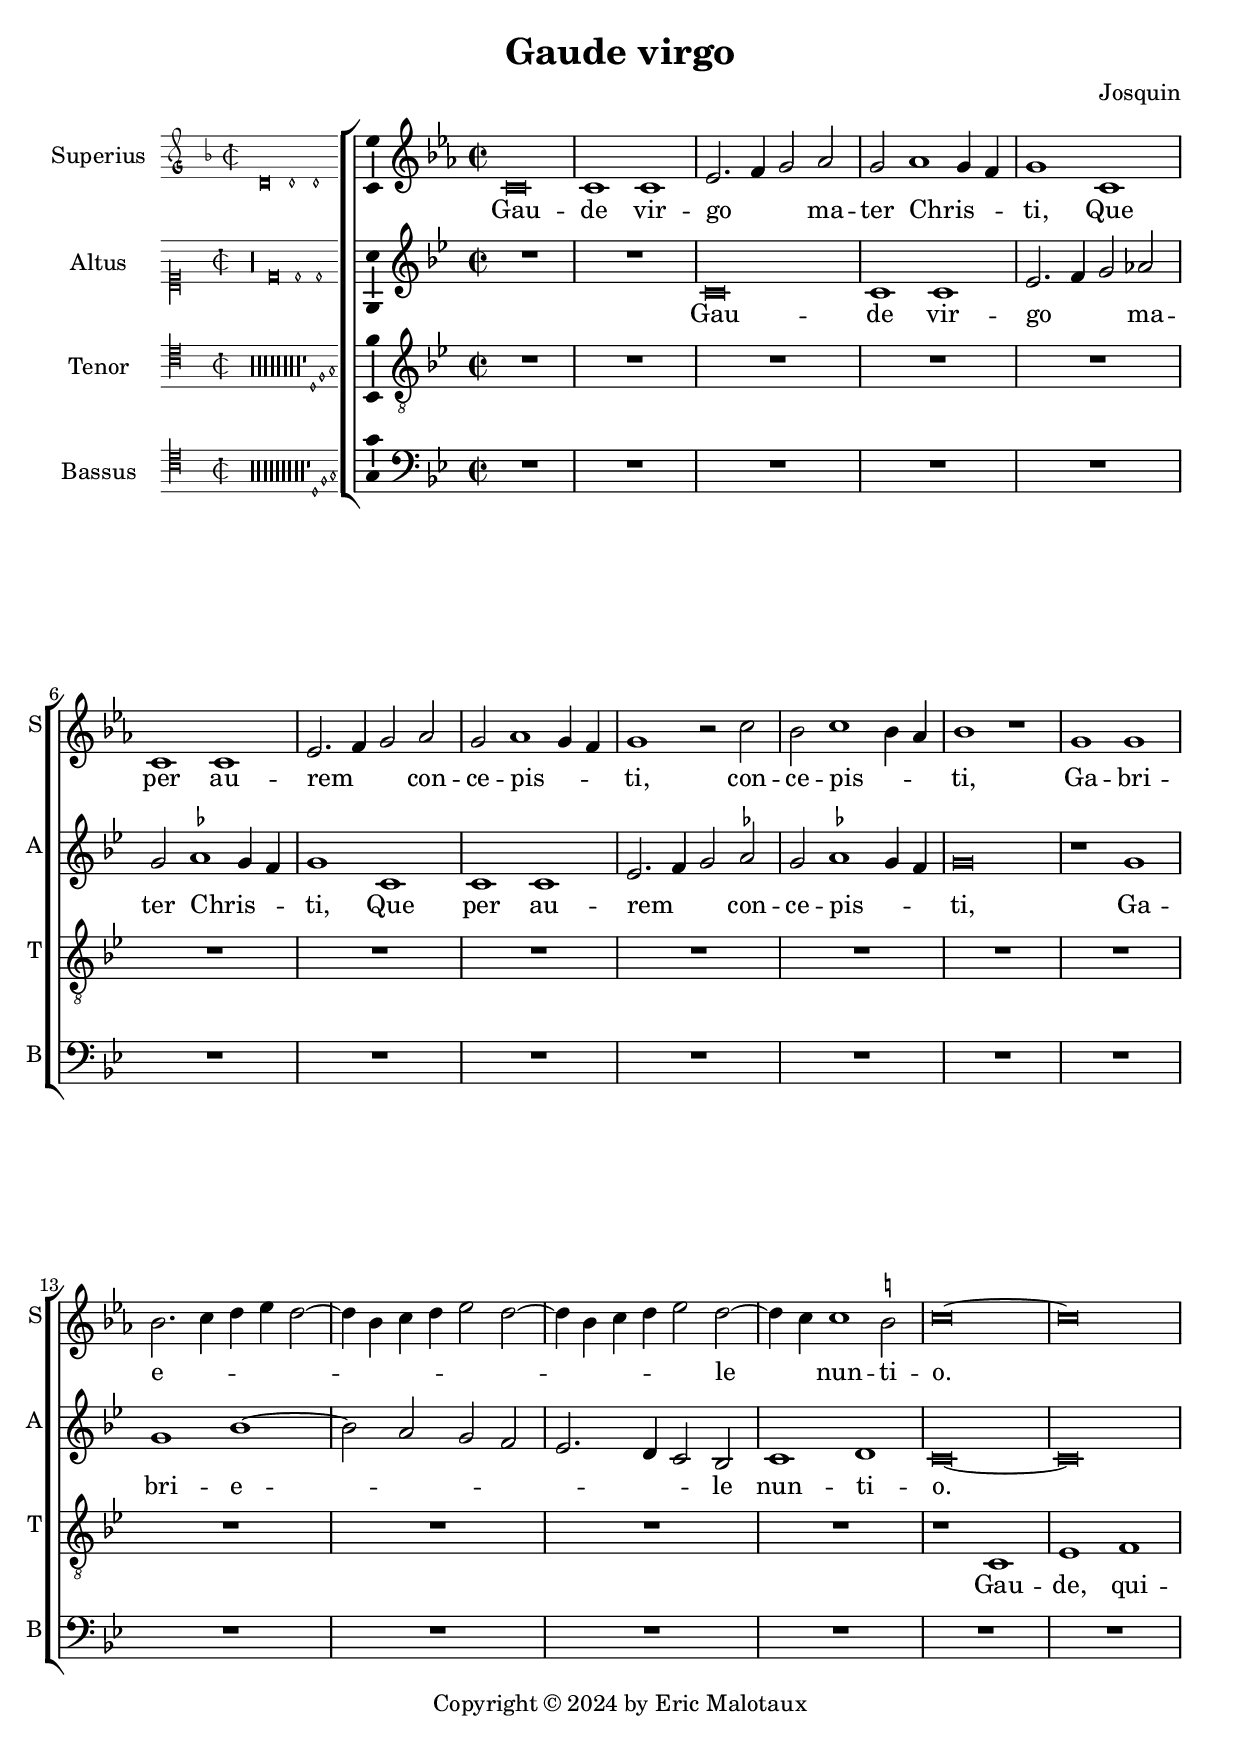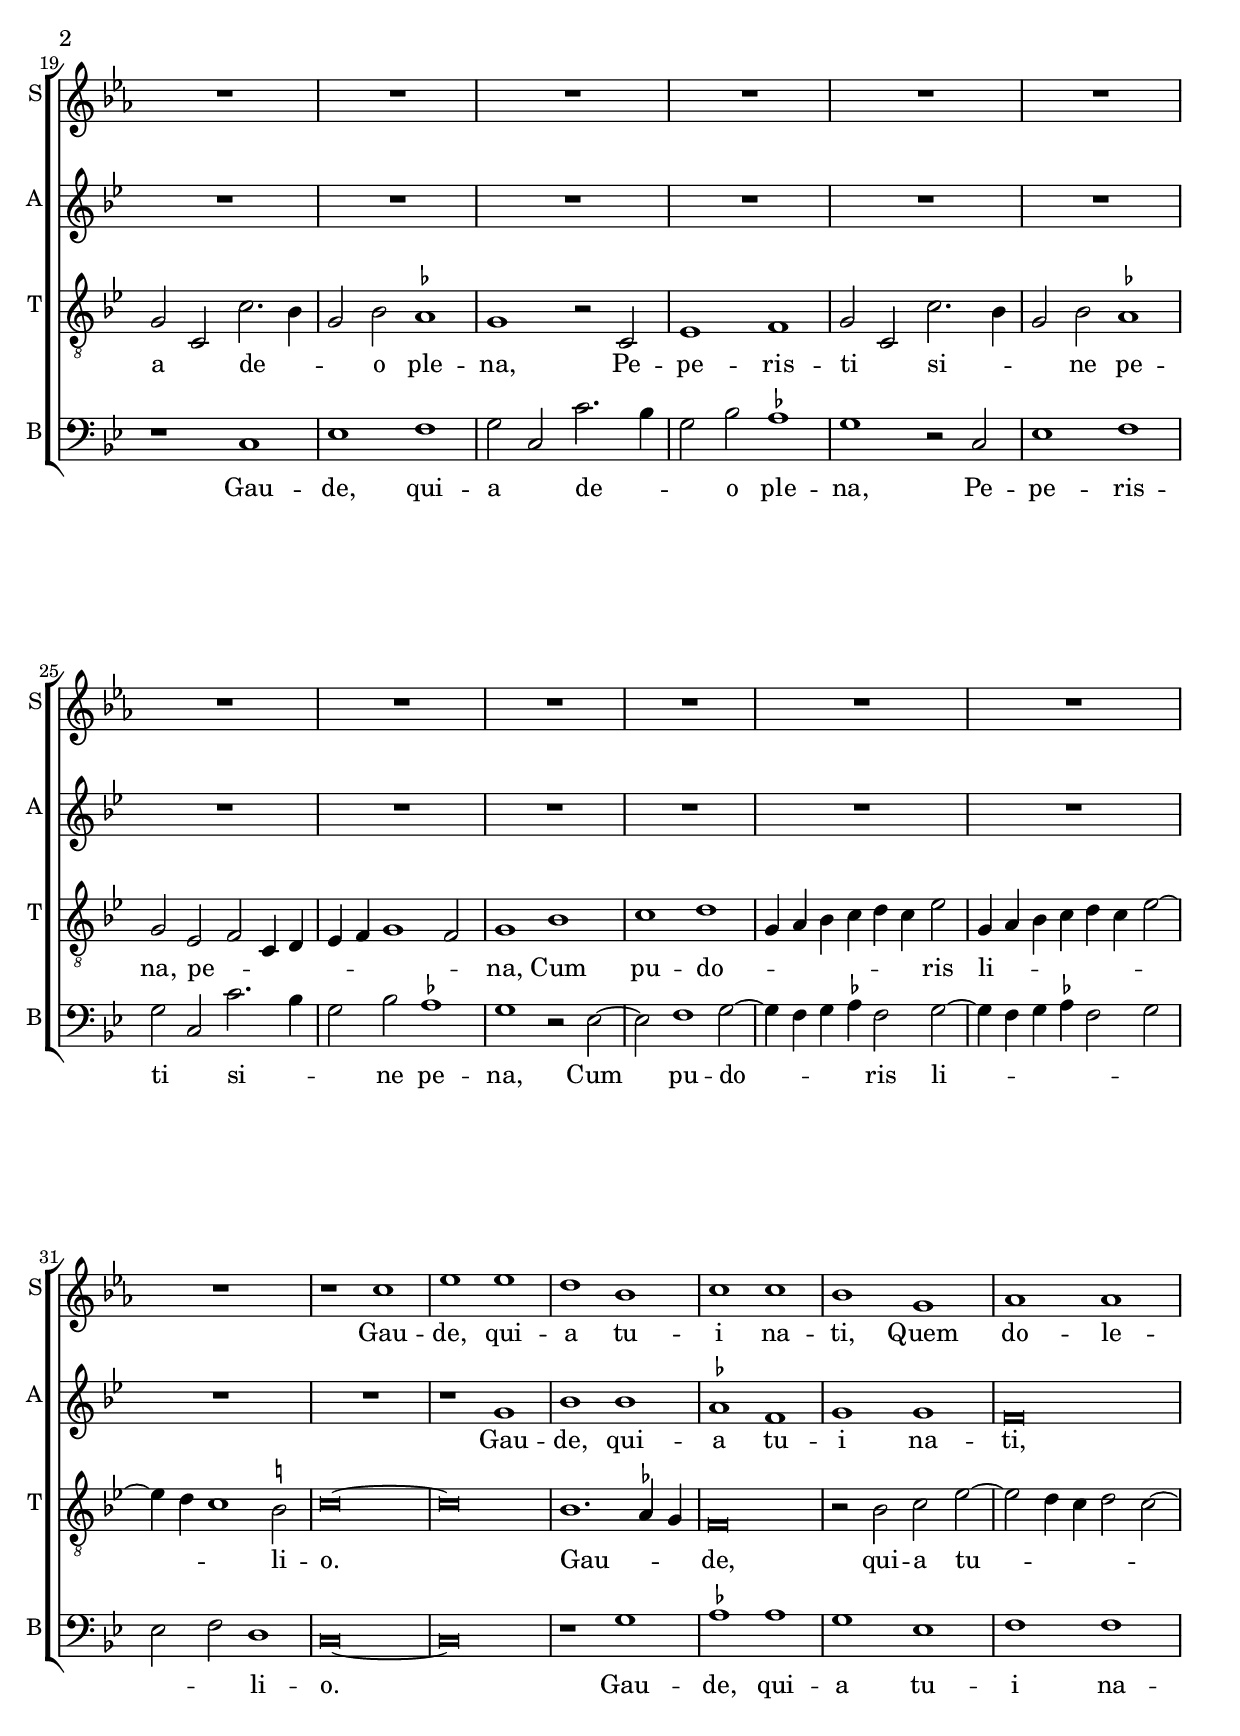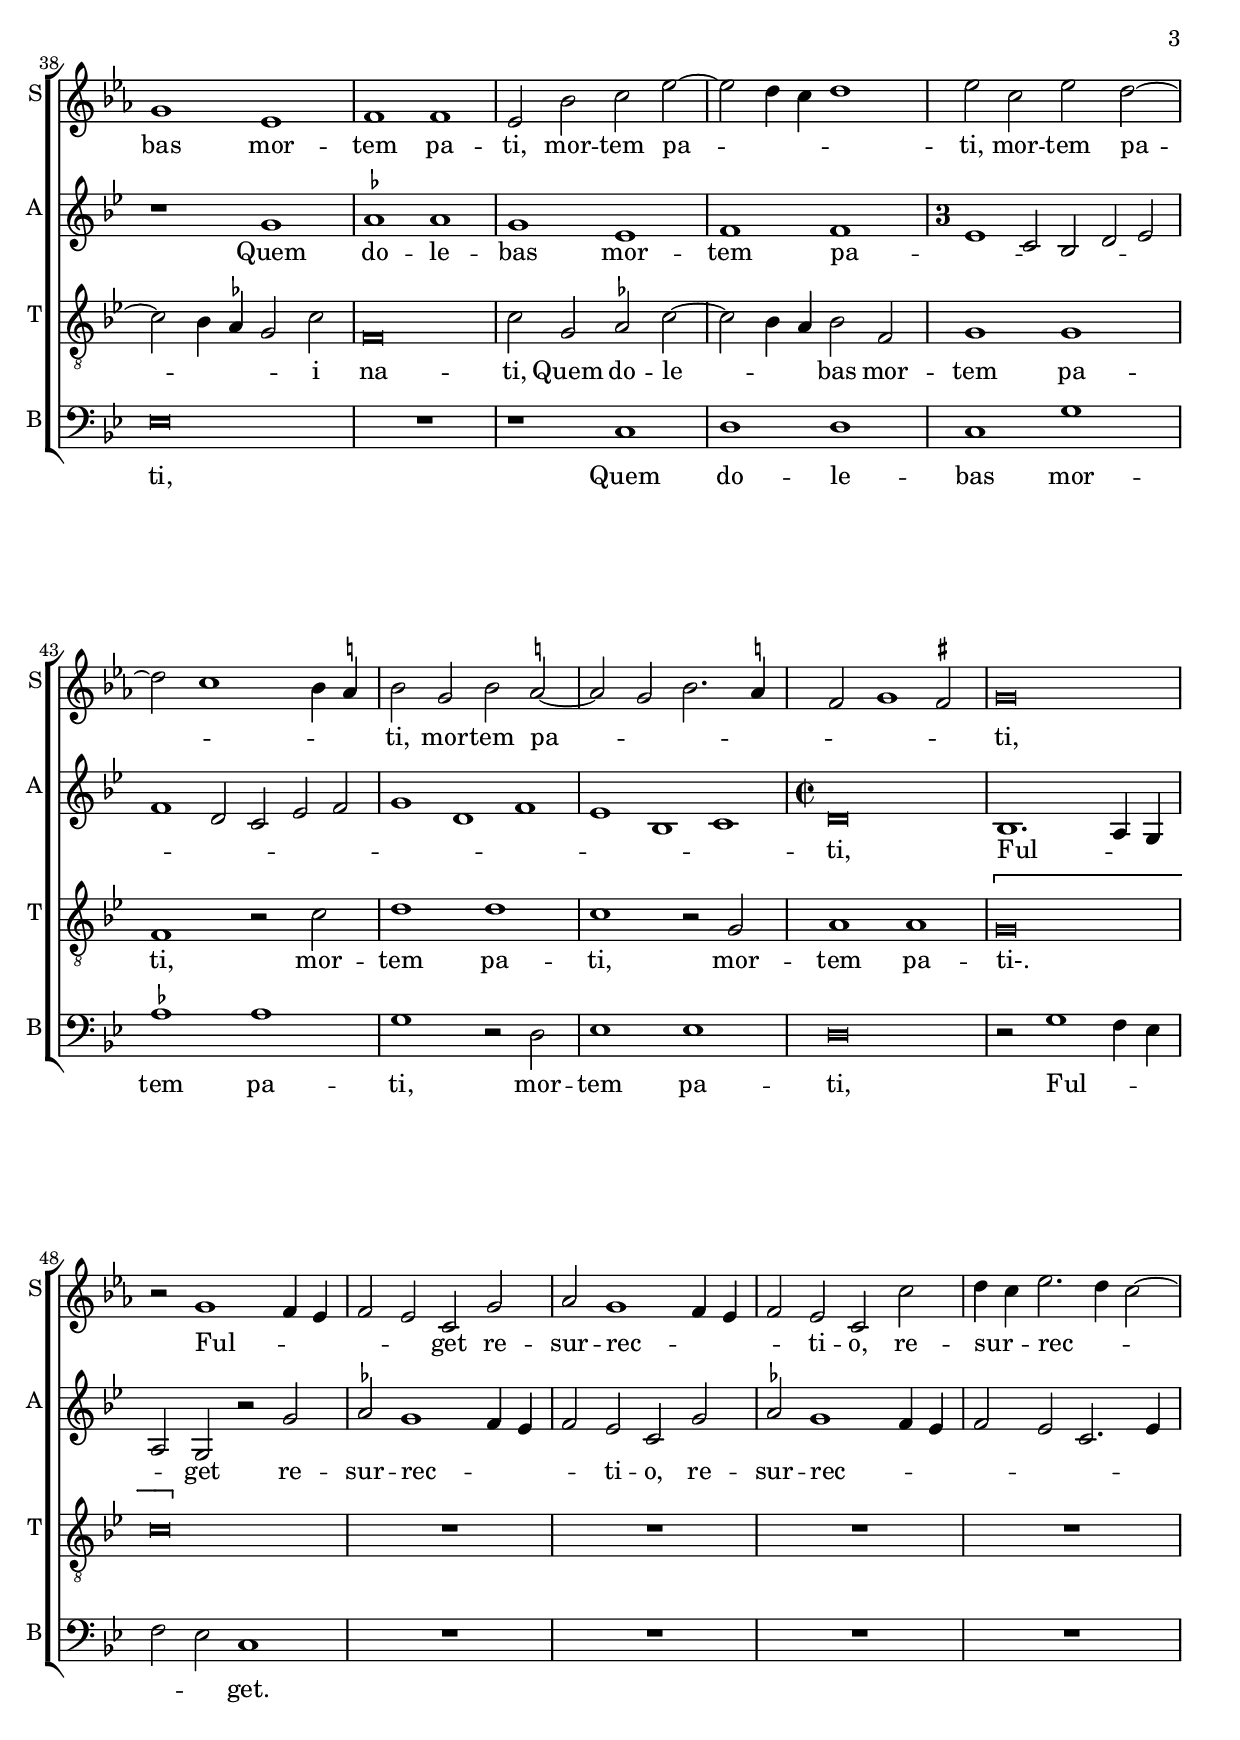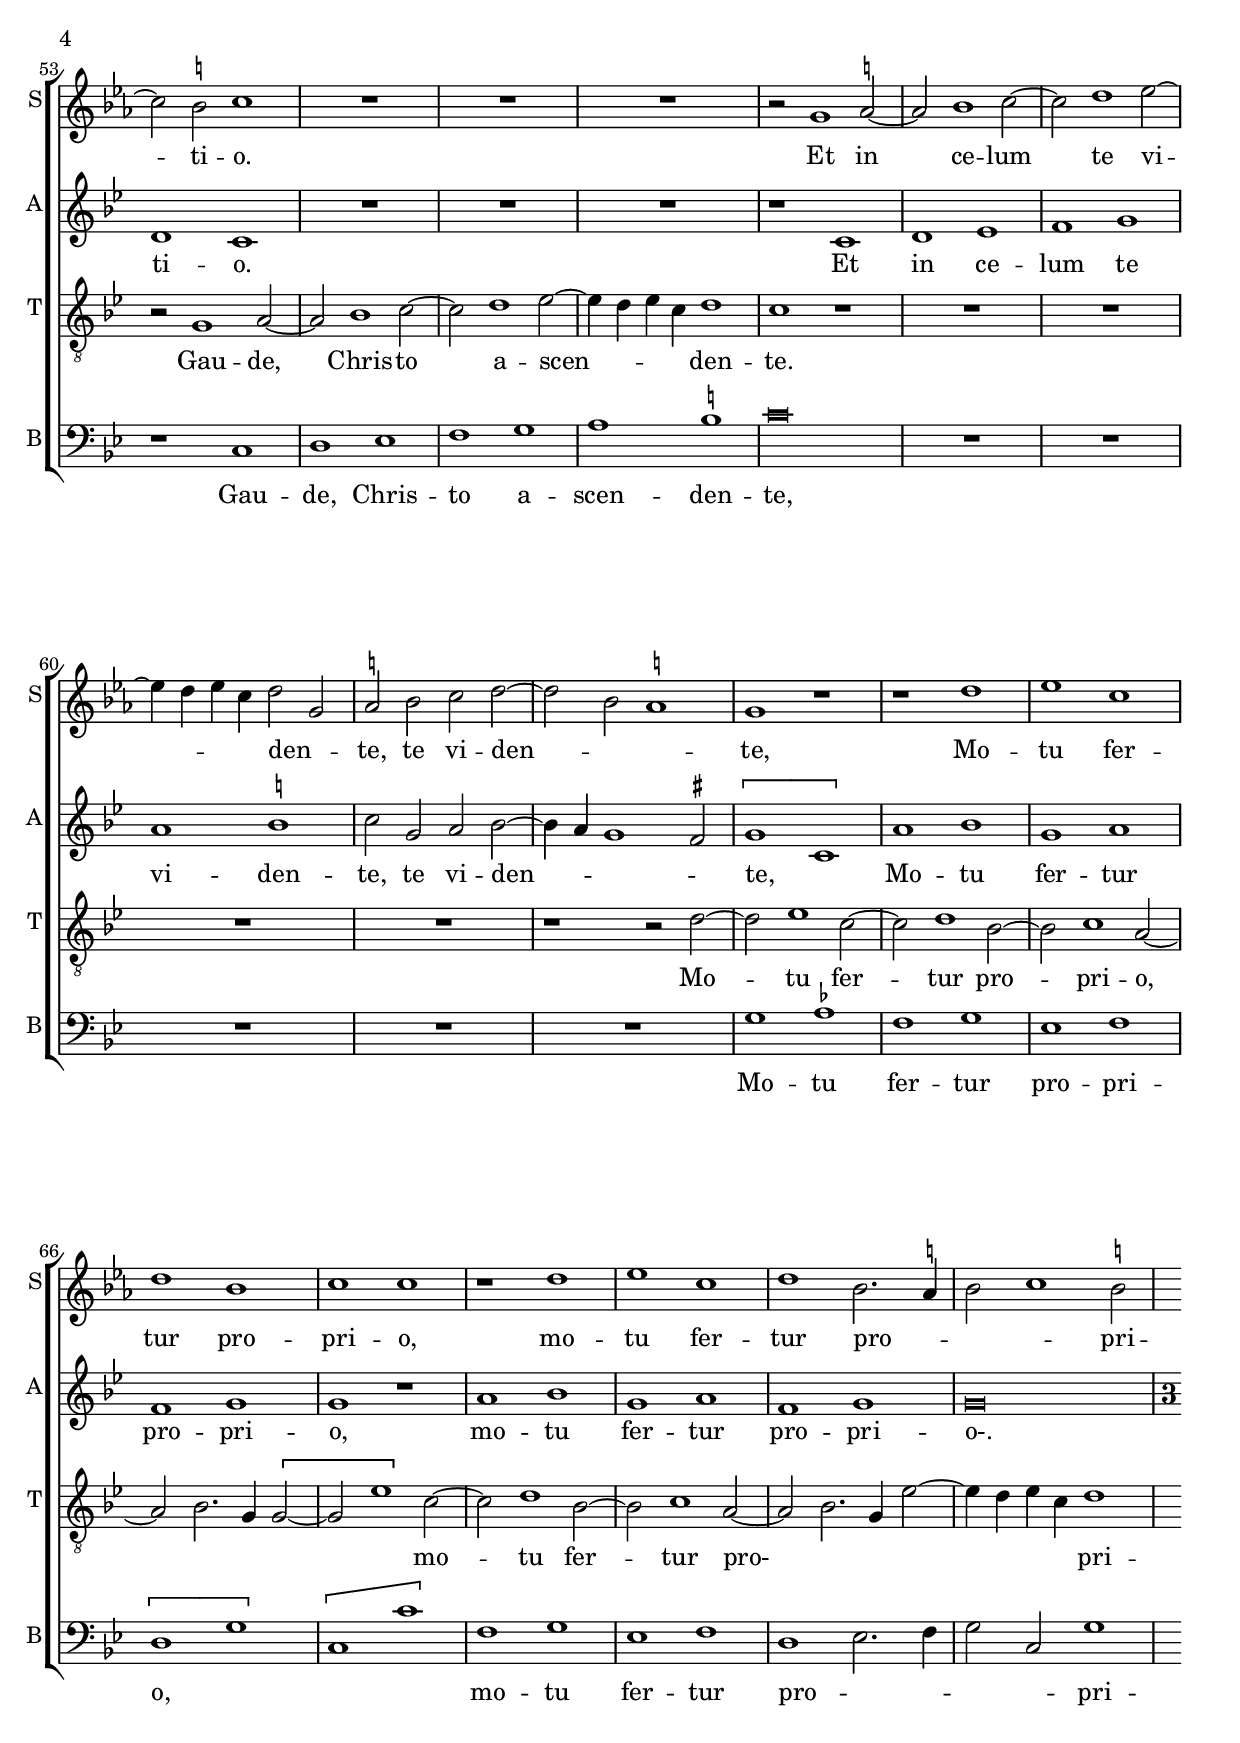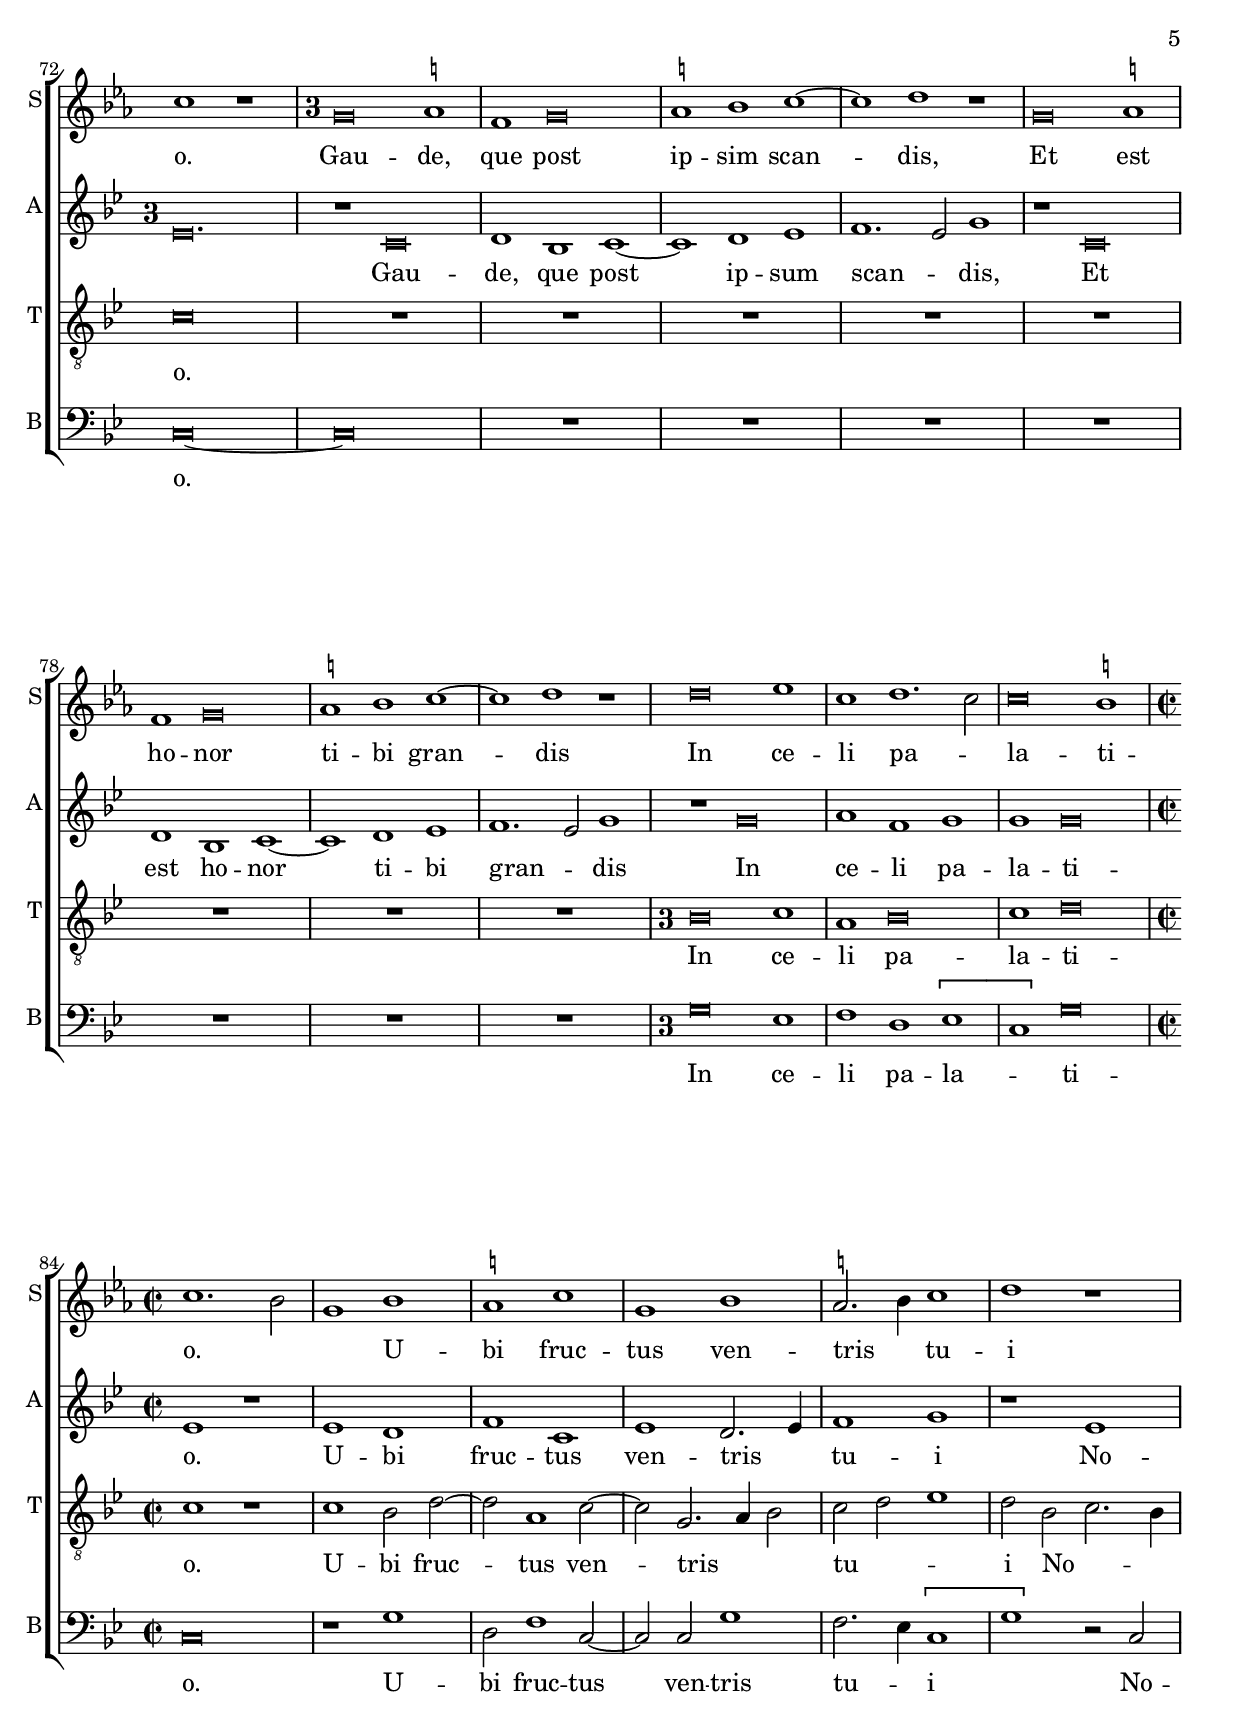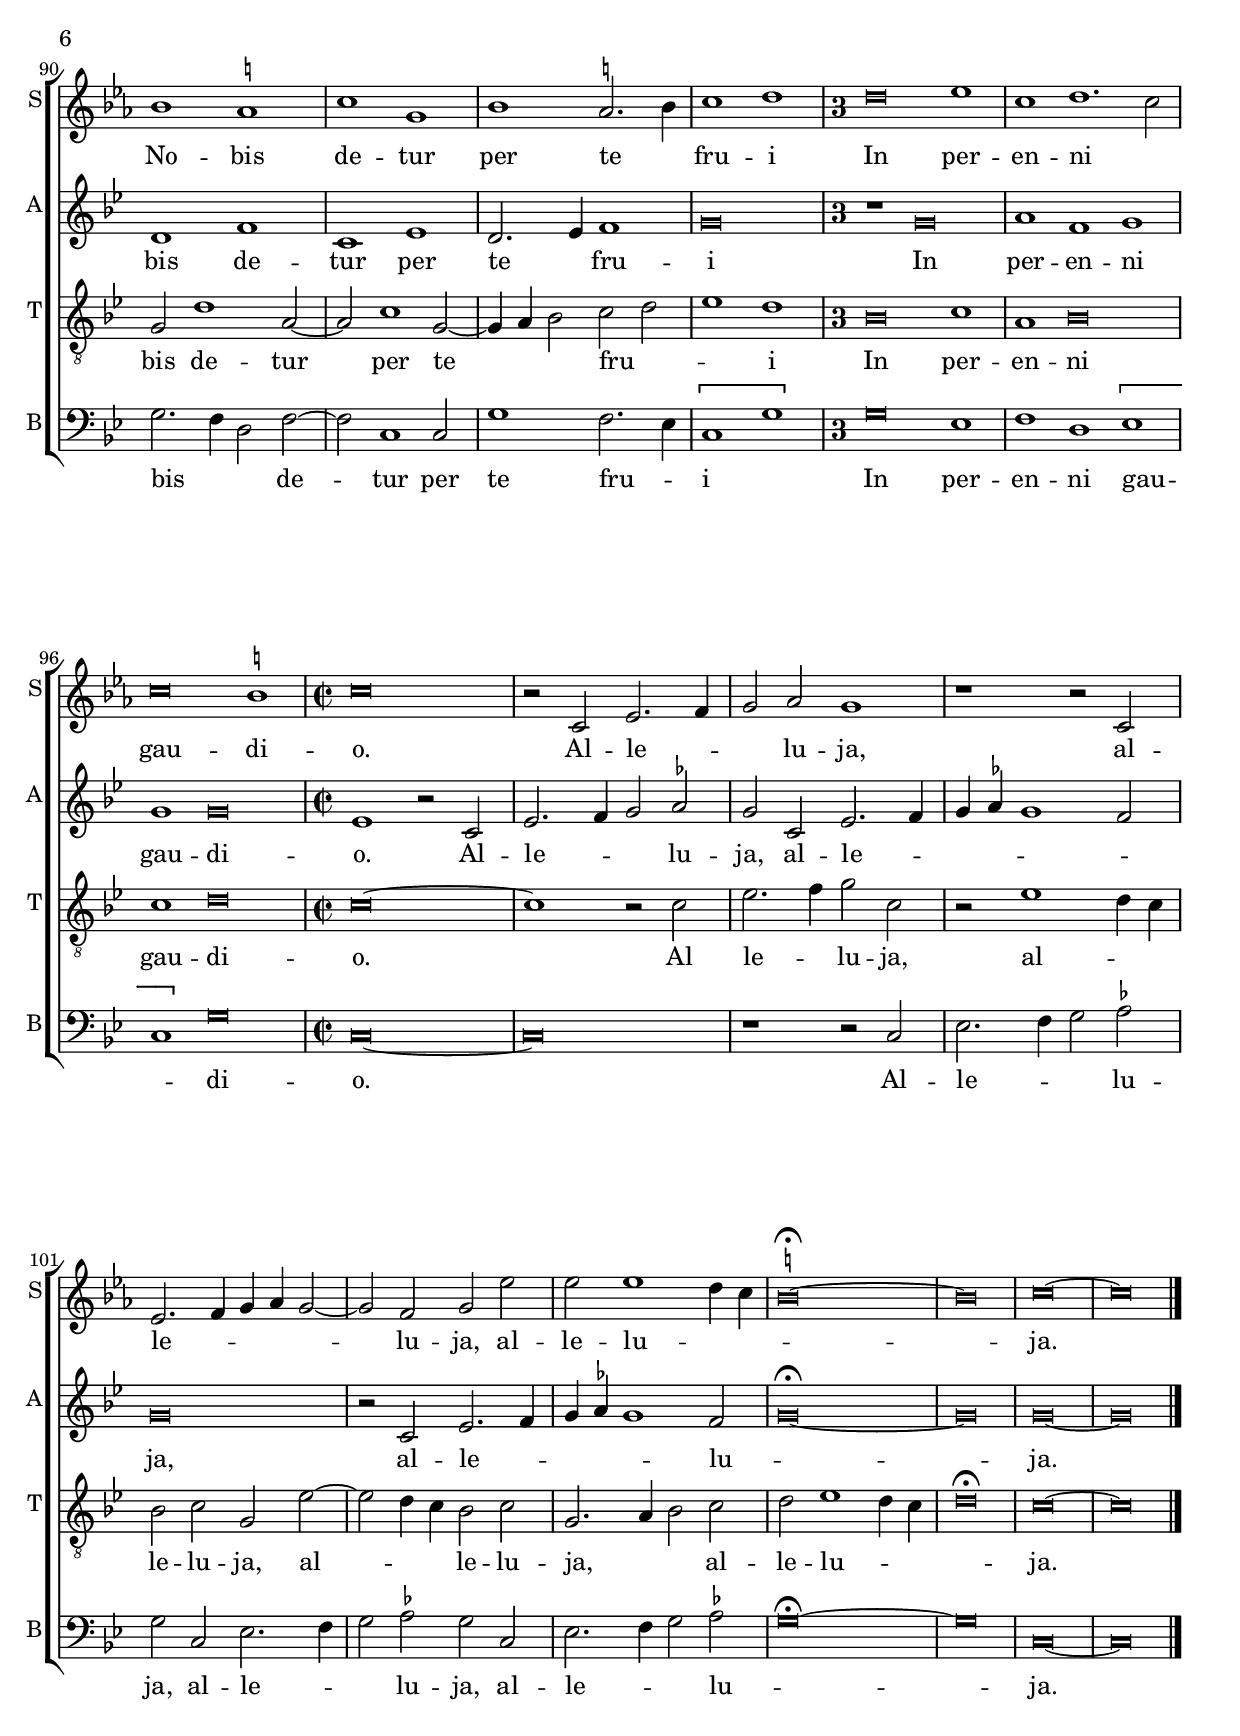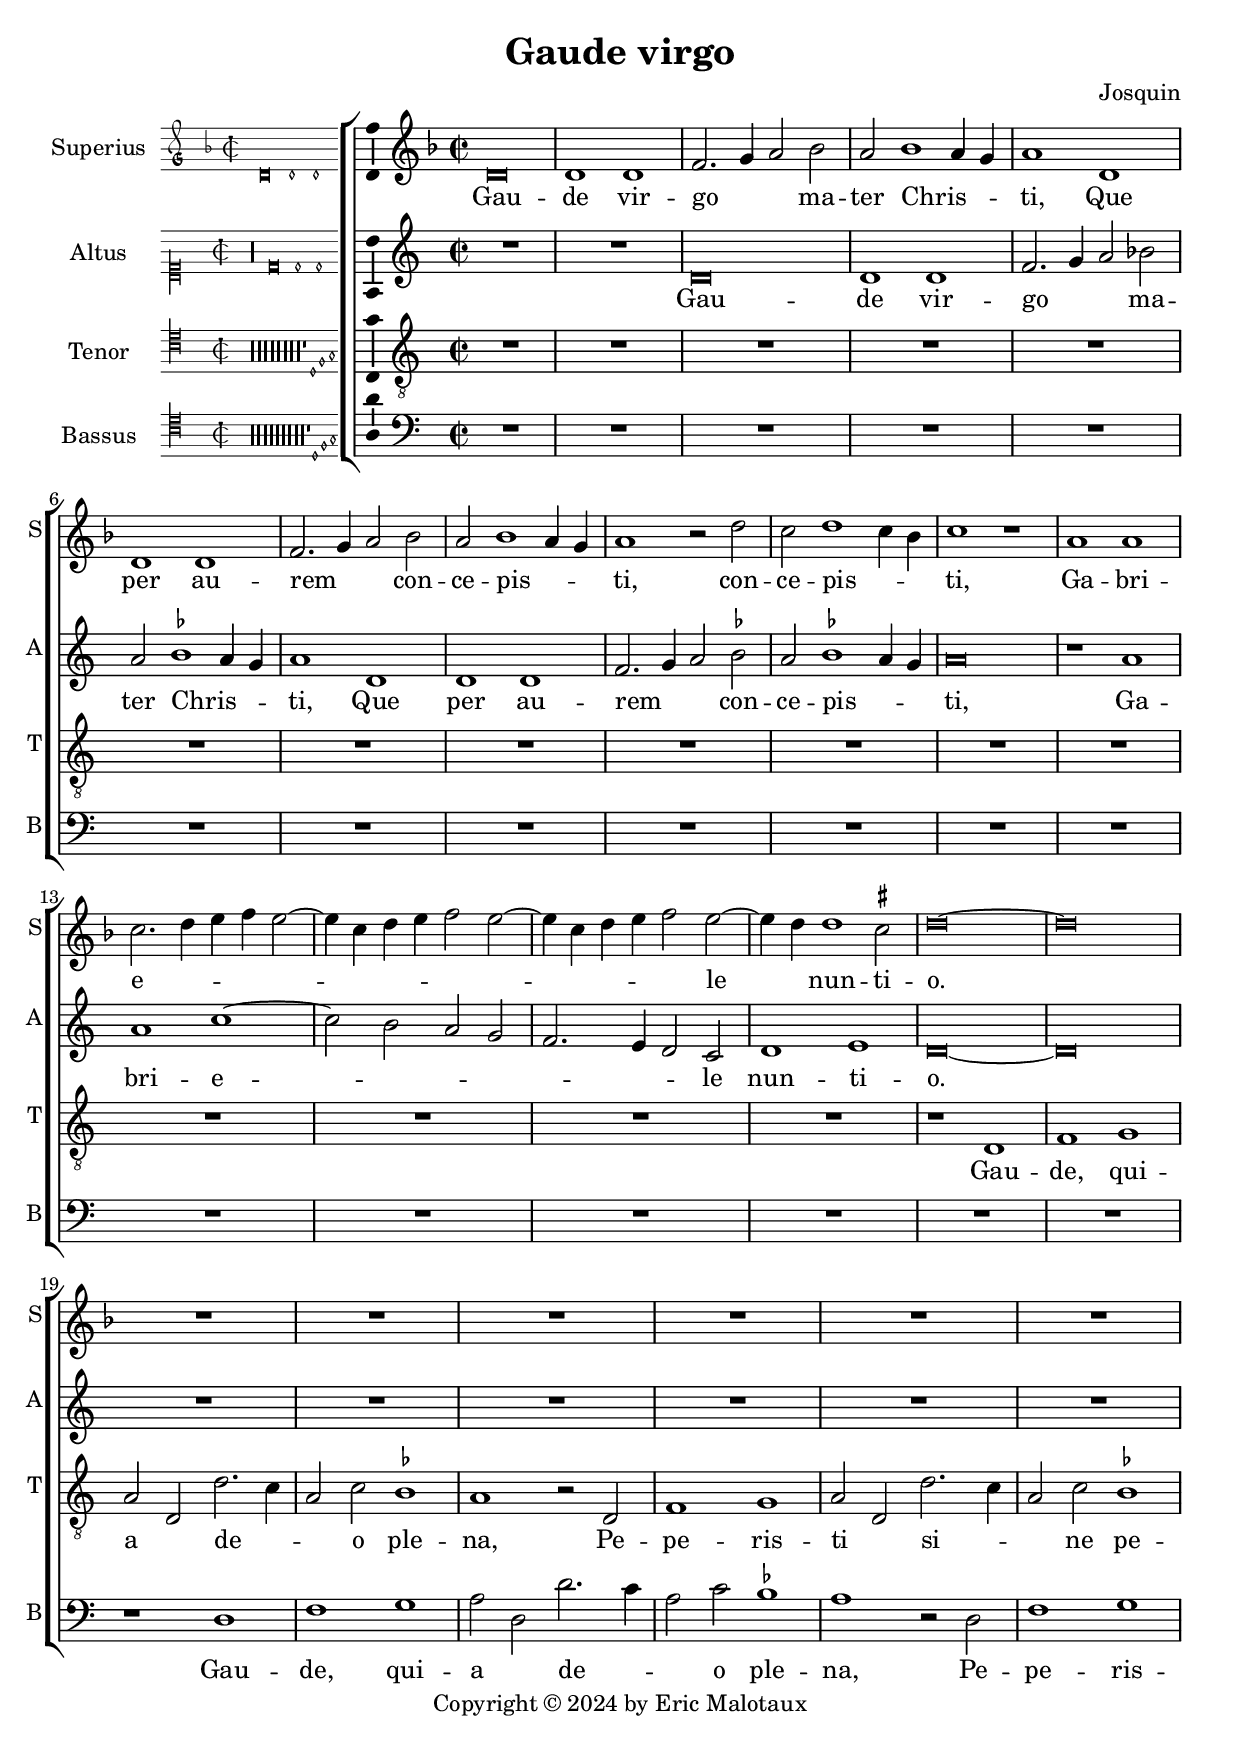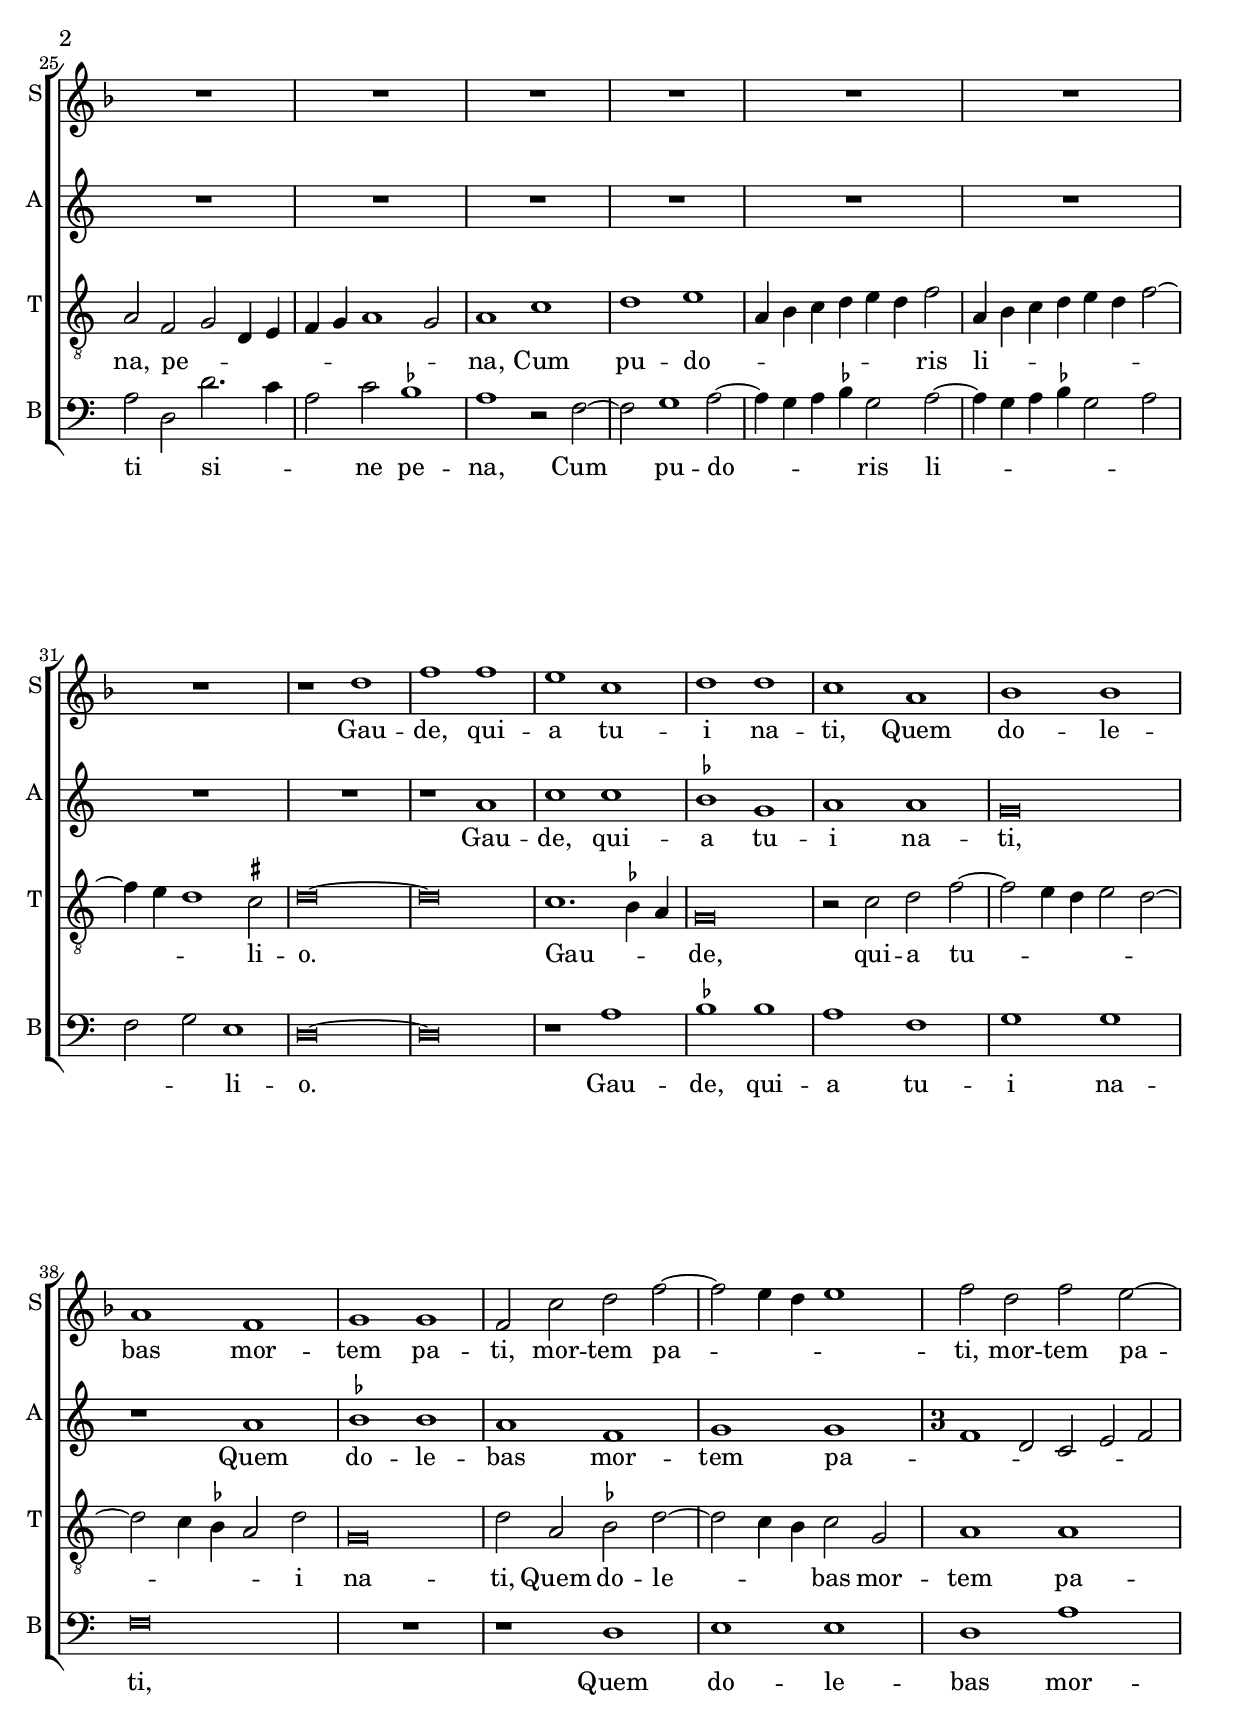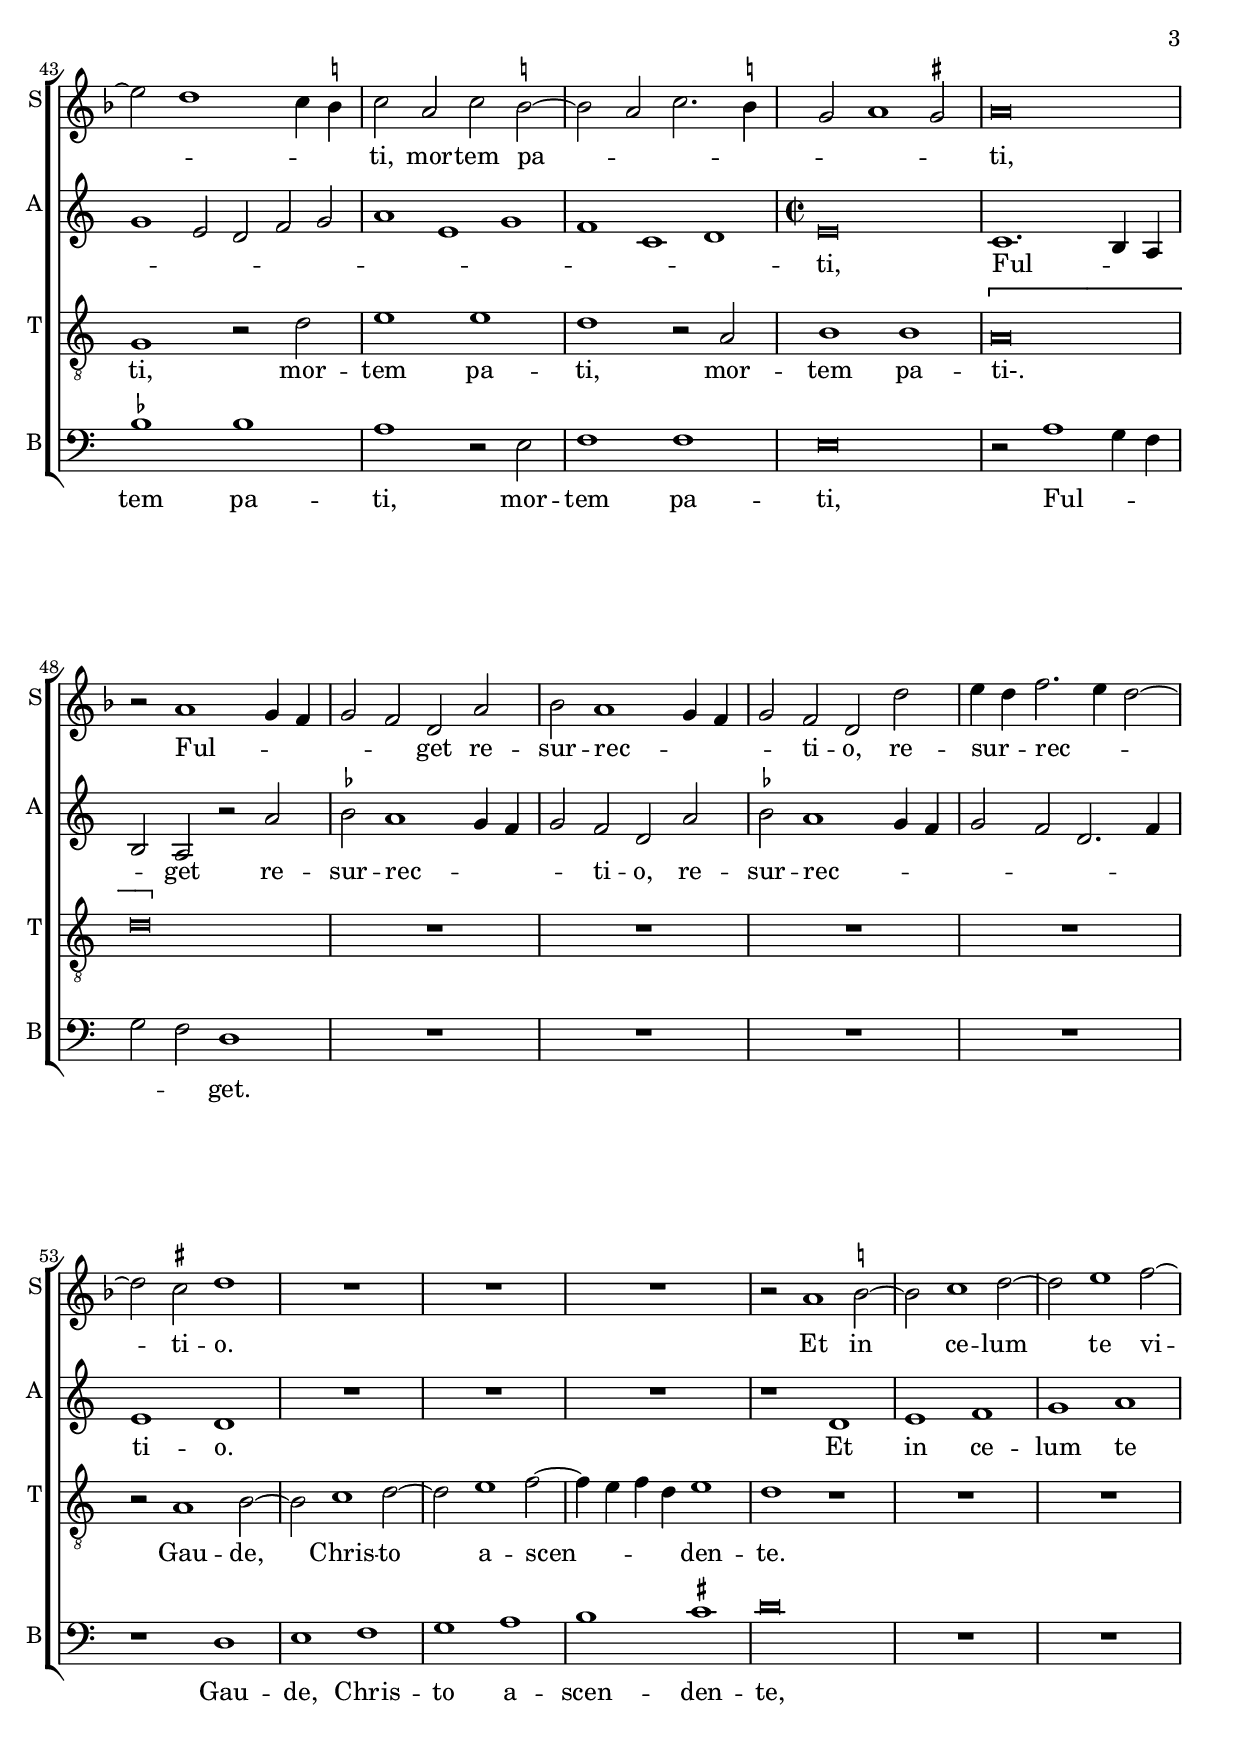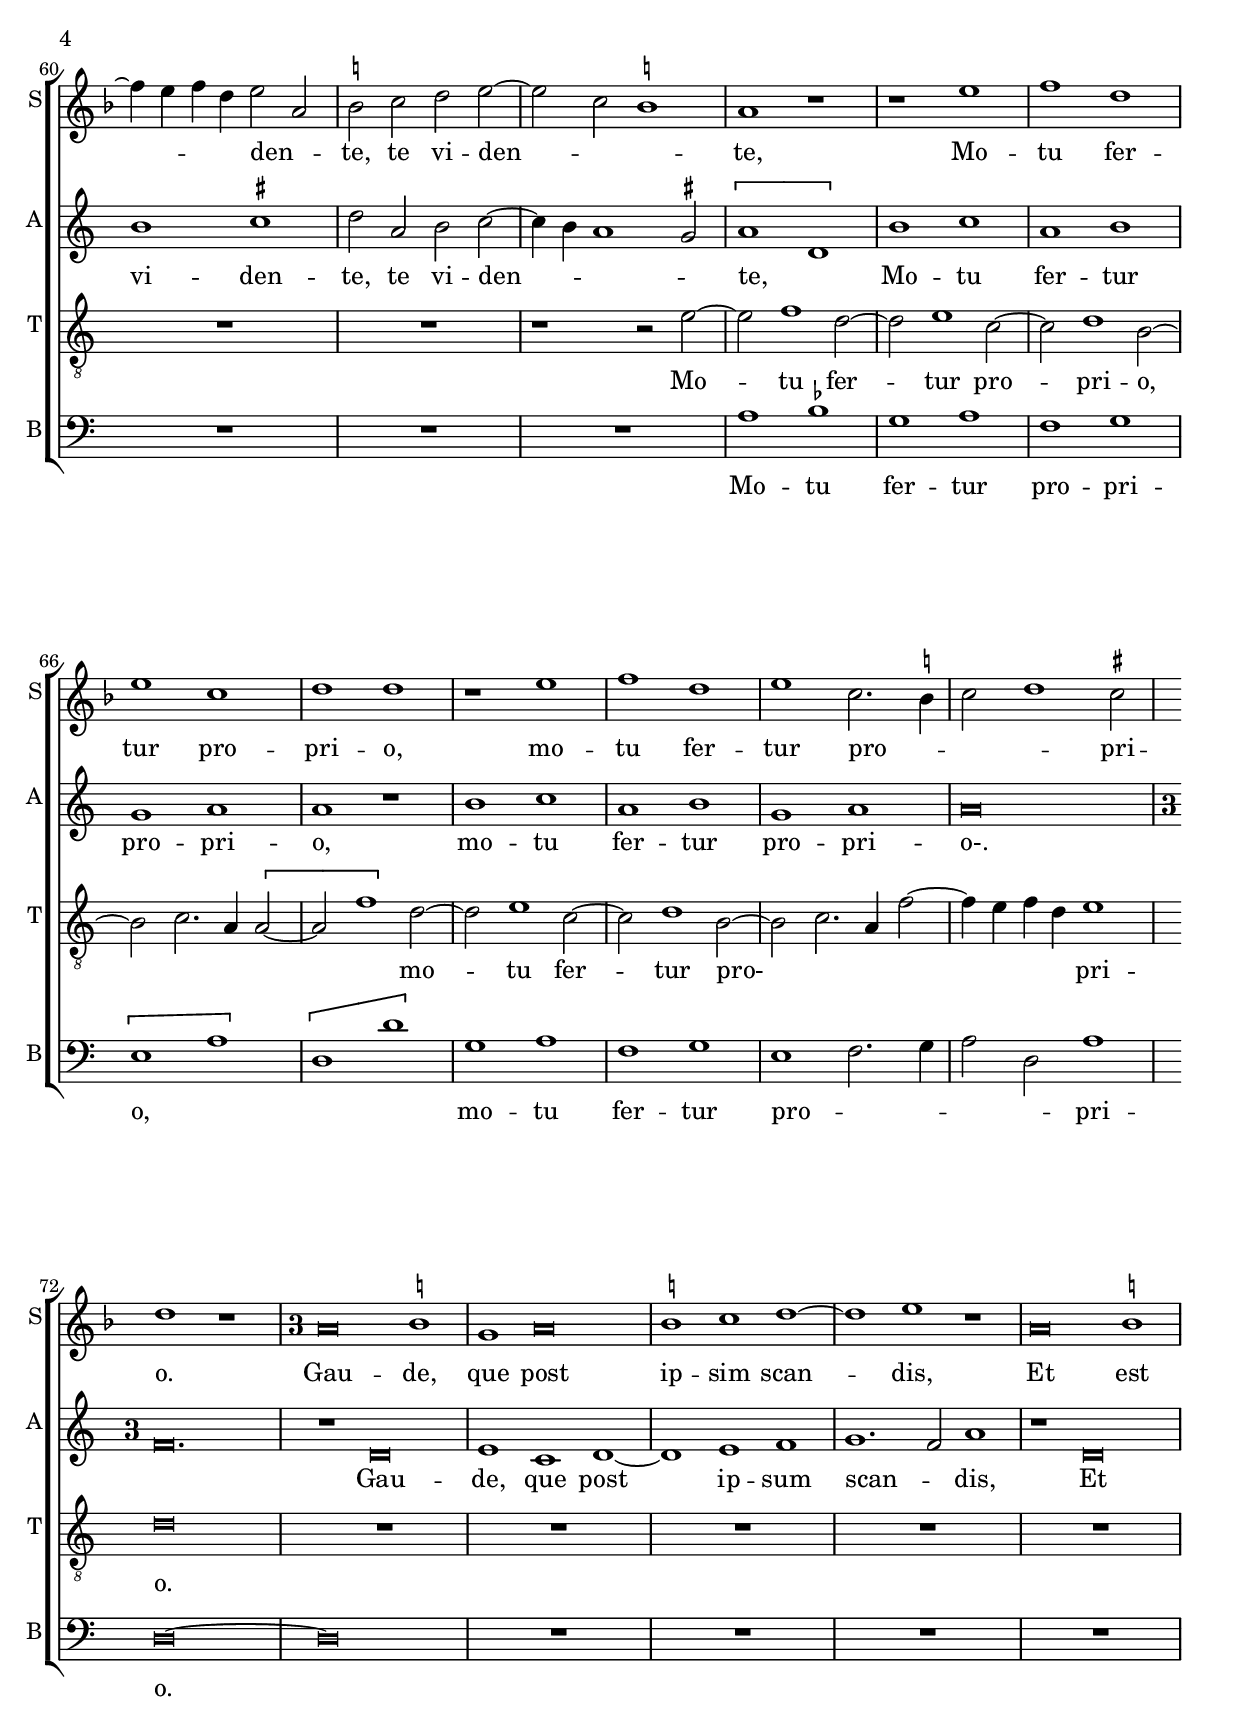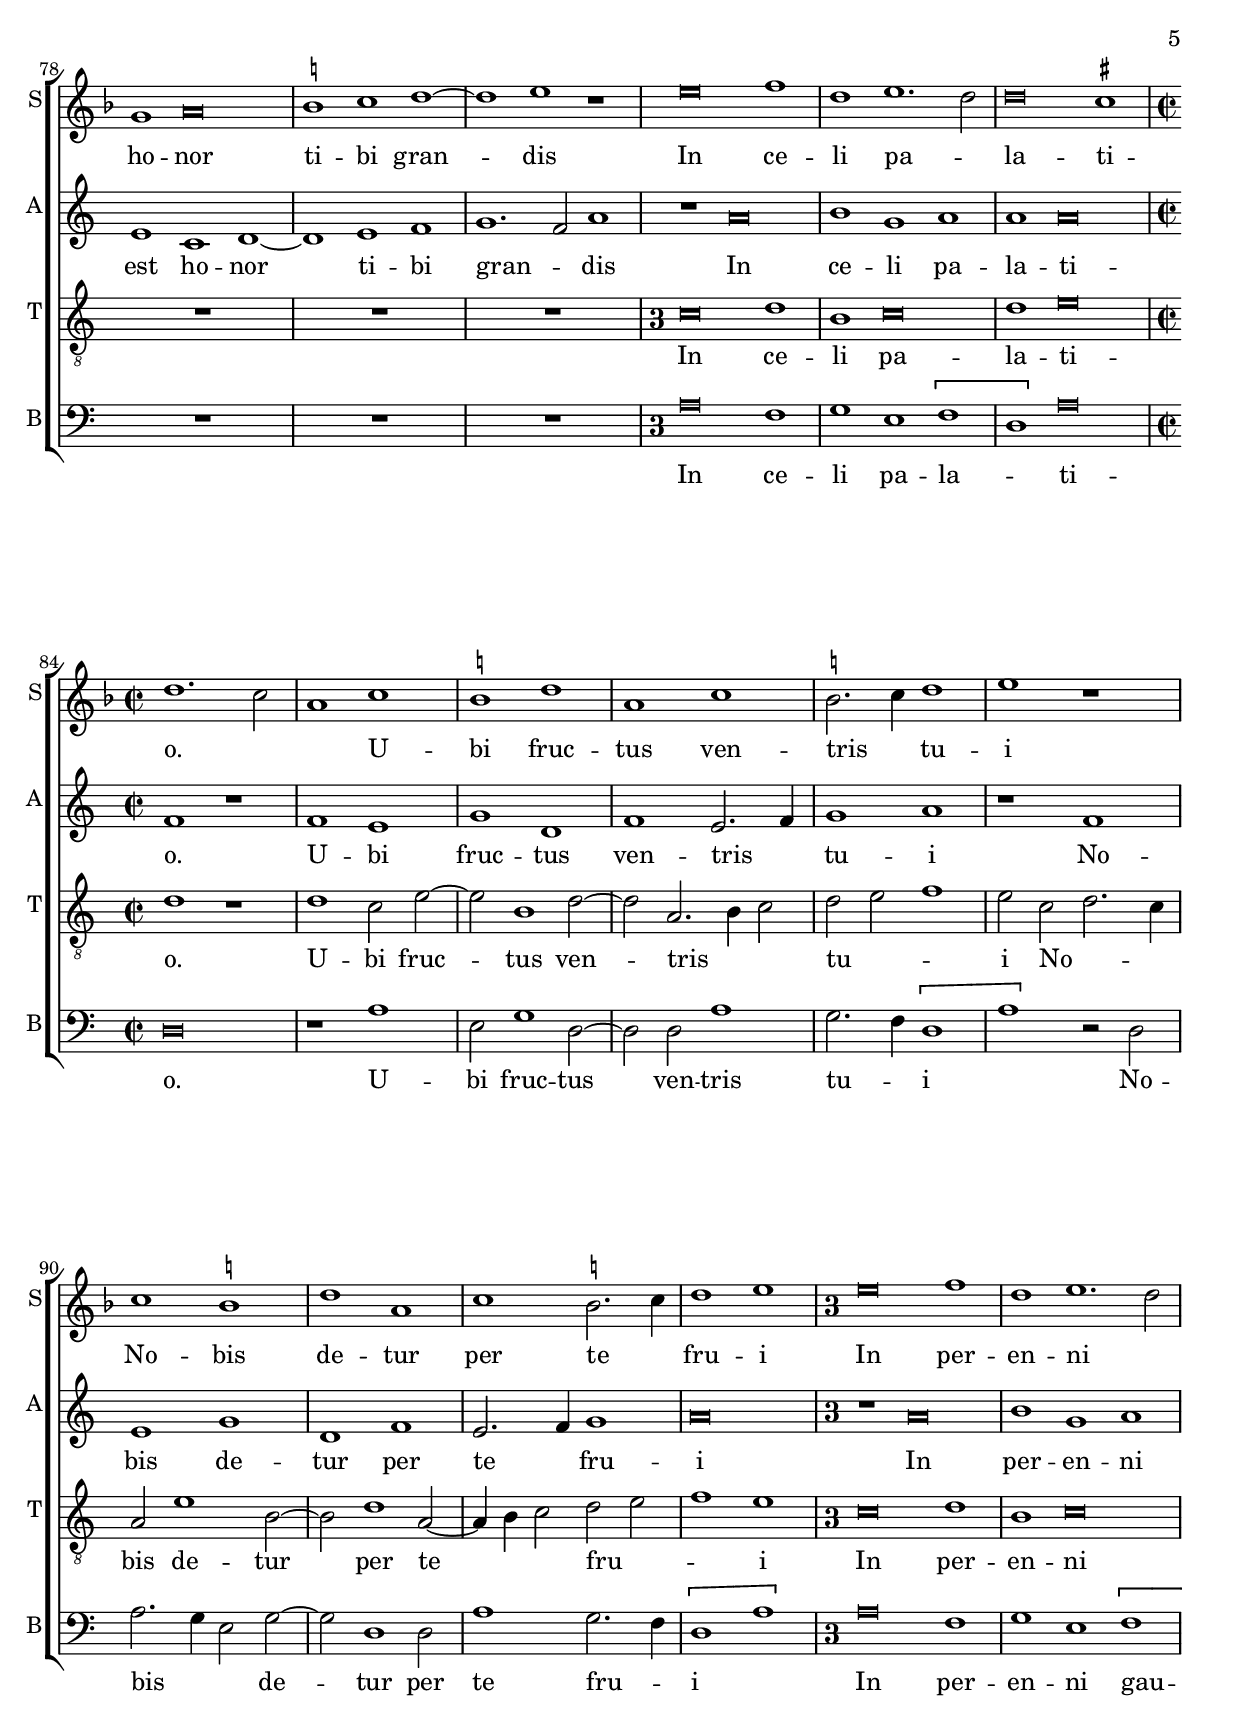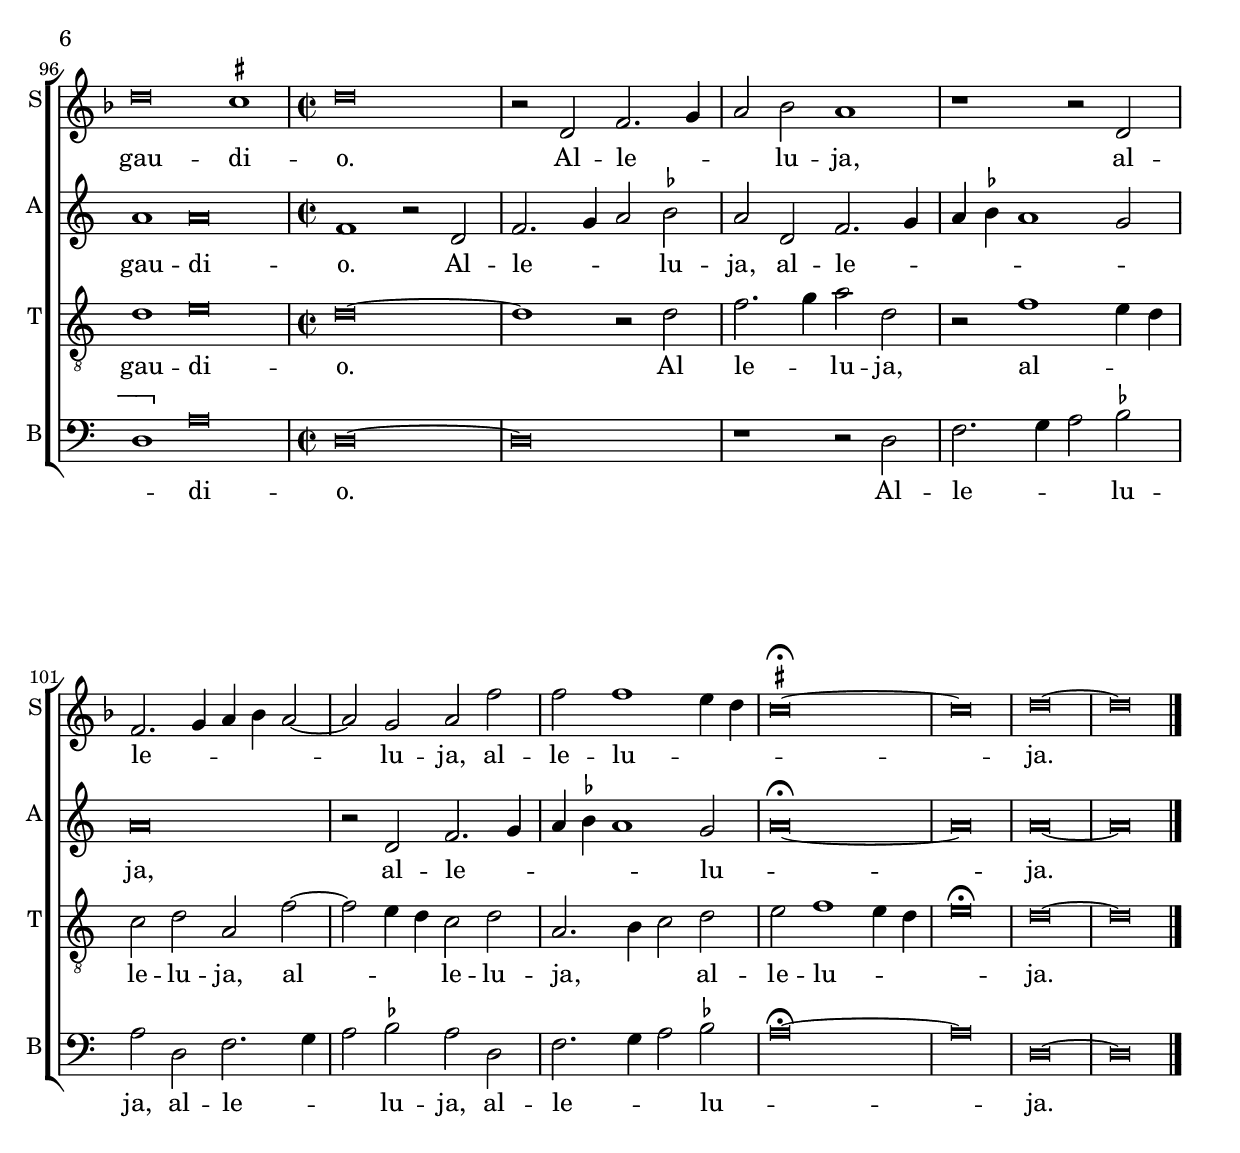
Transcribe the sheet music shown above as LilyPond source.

\language "english"
\version "2.24.2"

\header {
  title = "Gaude virgo"
  composer = "Josquin"
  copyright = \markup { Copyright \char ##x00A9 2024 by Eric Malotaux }
}

ficta = { \set Staff.suggestAccidentals = ##t }
recta = { \set Staff.suggestAccidentals = ##f }

alla-breve = {
  \time 2/1
  \once \override Staff.TimeSignature.stencil =
  #(lambda (grob)
     (grob-interpret-markup grob
                            #{ \markup \musicglyph #"timesig.C22" #}))
}


perfectus =
#(define-music-function (parser location notes) (ly:music?)
   (_i "Een gedeelte in drie-eende maat, die evenlang duurt als twee-eende maat")
   #{
     \scaleDurations 2/3 {
       \time 3/1
       \once \override Staff.TimeSignature.style = #'single-digit
       \set Timing.measureLength = #(ly:make-moment 2)
       #notes
     }
     \alla-breve
   #}
   )

superius =
\relative d' {
  \key d \minor
  \alla-breve
  \tempo 1=90
  \ficta

  d\breve d1 d f2. g4 a2 bf2 a bf1 a4 g a1
  d, d d f2. g4 a2 bf a bf1 a4 g a1 r2 d c d1 c4 bf c1 r1
  a a c2. d4 e f e2. c4 d e f2 e2. c4 d e f2 e2. d4 d1 cs2 d \longa

  R\longa*6
  R\breve

  r1 d f f e c d d c a bf bf a f g g f2
  c' d f1 e4 d e1 f2 d f e1 d1 c4 b c2 a c b1 a2 c2. b4 g2 a1 gs2 a\breve

  r2 a1 g4 f g2 f d a' bf a1 g4 f g2 f d d' e4 d f2. e4 d1 cs2 d1

  R\longa
  R\breve

  r2 a1 b1 c1 d1 e1 f2. e4 f d e2 a, b c d e1 c2 b1 a r
  r e' f d e c d d
  r e f d e c2. b4 c2 d1 cs2 d1 r

  \perfectus {
    a\breve b1 g a\breve b1 c d\breve e1 r
    a,\breve b1 g a\breve b1 c d\breve e1 r
    e\breve f1 d e1. d2 d\breve cs1
  }
  d1. c2 a1

  c b d a c  b2. c4 d1 e r
  c b d a c b2. c4  d1 e

  \perfectus {
    e\breve f1 d e1. d2  d\breve cs1
  }
  d\breve

  r2 d, f2. g4 a2 bf a1 r1 r2 d, f2. g4 a bf a1 g2 a f' f f1 e4 d cs\longa\fermata d\longa
  \bar "|."
}
altus =
\relative d' {
  \key d \dorian
  \alla-breve

  R\longa

  d\breve d1 d f2. g4 a2 bf2 a \ficta bf1 a4 g a1
  d, d d f2. g4 a2 bf a bf1 a4 g  a \breve
  r1 a a c1. b2 a g  f2. e4 d2 c d1 e d\longa

  R\longa*7

  r1 a' c c bf g a a g\breve
  r1 a  bf bf a f g g
  \perfectus {
    f1 d2 c e f g1 e2 d f g a1 e g f c d
  }
  e\breve

  c1. b4 a b2 a r a' bf a1 g4 f g2 f d a' bf a1 g4 f g2 f d2. f4 e1 d

  R\longa
  R\breve

  r1 d e f g a b cs d2 a b c2. b4 a1 gs2 \[ a1 d, \]
  b' c a b g a a r
  b c a b g a a\breve
  \perfectus {
    f\breve.
    r1 d\breve  e1 c d\breve e1 f g1. f2 a1
    r1 d,\breve e1 c d\breve e1 f g1. f2 a1
    r a\breve b1 g a a a\breve
  }
  f1 r
  f e g d f e2. f4 g1 a r
  f e g d f e2. f4 g1 a\breve
  \perfectus {
    r1 a\breve b1 g a a a\breve
  }
  f1
  r2 d f2. g4 a2 bf a d, f2. g4  a bf a1 g2 a\breve
  r2 d, f2. g4 a bf a1 g2 a\longa\fermata a\longa

  \bar "|."
}
tenor =
\relative d {
  \key d \dorian
  \alla-breve

  R\longa*8

  r1 d f1 g a2 d, d'2. c4 a2 c \ficta bf1 a1
  r2 d, f1 g a2 d, d'2. c4 a2 c bf1 a2 f g d4 e f g a1 g2 a1
  c d e   a,4 b c d e d f2  a,4 b c d e d f2. e4 d1 cs2 d\longa

  c1. bf4 a g\breve r2 c d f1 e4 d e2 d1 c4 bf a2 d g,\breve d'2
  a bf d1 c4 b c2 g a1 a g r2 d' e1 e d r2 a b1 b \[ a\breve d \]

  R\longa*2

  r2 a1 b c d1 e f2. e4 f d e1 d r

  R\longa*2

  r1 r2 e1 f d e c d1 b c2. a4 \[ a1 f' \] d e c d b c2. a4 f'2. e4 f d e1 d\breve

  R\longa*4

  \perfectus {
    c\breve d1 b c\breve d1 e\breve
  }
  d1 r
  d c2 e1 b d a2. b4 c2 d e f1 e2 c d2. c4 a2 e'1 b d a2. b4 c2 d e f1 e %94
  \perfectus {
    c\breve d1 b c\breve d1 e\breve
  }
  d\breve.

  r2 d f2. g4 a2 d, r f1 e4 d c2 d a f'1 e4 d c2 d a2. b4 c2 d e f1 e4 d e\breve\fermata d\longa

  \bar "|."
}
bassus =
\relative d {
  \key d \dorian
  \alla-breve

  R\longa*9

  r1 d f g a2 d, d'2. c4 a2 c \ficta bf1 a r2 d,2 f1 g a2 d, d'2. c4 a2 c bf1 a
  r2 f1 g1 a2. g4 a bf g2 a2. g4 a bf g2 a f g e1 d\longa
  r1 a' bf bf a f g g f\breve

  R\breve

  r1 d e e  d a' bf bf a r2 e f1 f e\breve

  r2 a1 g4 f g2 f d1

  R\longa*2

  r1 d e f g a b cs d\breve

  R\longa*2
  R\breve

  a1 bf g a f g \[ e a \] \[ d, d' \] g, a f g e f2. g4  a2 d, a'1 d,\longa

  R\breve*7

  \perfectus {
    a'\breve f1 g e \[ f d \] a'\breve %83
  }
  d,\breve

  r1 a' e2 g1 d d2 a'1 g2. f4 \[ d1 a' \]
  r2 d, a'2. g4 e2 g1 d d2 a'1 g2. f4 \[ d1 a' \]
  \perfectus {
    a\breve f1 g e \[ f d \] a'\breve
  }
  d,\longa

  r1 r2 d f2. g4 a2 bf a d, f2. g4 a2 bf a d, f2. g4 a2 bf a\longa\fermata d,\longa

  \bar "|."
}

musicDefinition =
\new ChoirStaff
<<
  \new Staff \with {
    instrumentName = "Superius"
    shortInstrumentName = "S"
    midiInstrument = "choir aahs"
    \consists Bar_number_engraver
  }
  {
    \new Voice = superius {
      \incipit { \key d \minor \time 2/2 \relative d' {d\breve d1 d} }
      \clef treble
      \tag #'originalKey { \superius }
      \tag #'inC { \transpose d c \superius }
    }
    \addlyrics {
      Gau -- de vir -- go _ _  ma -- ter Chris -- _ _ ti,
      Que per au -- rem _ _ con -- ce -- pis -- _ _ ti, con -- ce -- pis -- _ _ ti,
      Ga -- bri -- e -- _ _ _ _ _ _ _ _ _ _ _ _ _ le _ nun -- ti -- o.
      Gau -- de, qui -- a tu -- i na -- ti,
      Quem do -- le -- bas mor -- tem pa -- ti, mor -- tem pa -- _ _ _ ti,
      mor -- tem pa -- _ _ _ ti, mor -- tem pa -- _ _ _ _ _ _ ti,
      Ful -- _ _ _ _ get re -- sur -- rec -- _ _ _ ti -- o, re -- sur -- _ rec -- _ _ ti -- o.
      Et in ce -- lum te vi -- _ _ _ den -- _ te, te vi -- den -- _ _ te,
      Mo -- tu fer -- tur pro -- pri -- o,
      mo -- tu fer -- tur pro -- _ _ _ pri -- o.
      Gau -- de, que post ip -- sim scan -- dis,
      Et est ho -- nor ti -- bi gran -- dis
      In ce -- li pa -- _ la -- ti -- o. _ _
      U -- bi fruc -- tus ven -- tris _ tu -- i
      No -- bis de -- tur per te _ fru -- i
      In per -- en -- ni _ gau -- di -- o.
      Al -- le -- _ _ lu -- ja, al -- le -- _ _ _ _ lu -- ja,
      al -- le -- lu -- _ _ _ ja.
    }
  }
  \new Staff \with {
    instrumentName = "Altus"
    shortInstrumentName = "A"
    midiInstrument = "choir aahs"
  }
  {
    \new Voice = altus {
      \incipit { \clef "mensural-c1" \key d \dorian \time 2/2 \relative d' {r\longa d\breve d1 d} }
      \clef treble
      \tag #'originalKey { \altus }
      \tag #'inC { \transpose d c \altus }
    }
    \addlyrics {
      Gau -- de vir -- go _ _  ma -- ter Chris -- _ _ ti,
      Que per au -- rem _ _ con -- ce -- pis -- _ _ ti,
      Ga -- bri -- e -- _ _ _ _ _ _ le nun -- ti -- o.
      Gau -- de, qui -- a tu -- i na -- ti,
      Quem do -- le -- bas mor -- tem pa -- _ _ _ _ _ _ _ _ _ _ _ _ _ _ _ _ ti,
      Ful -- _ _ _ get re -- sur -- rec -- _ _ _ ti -- o, re -- sur -- rec -- _ _ _ _ _ _ ti -- o.
      Et in ce -- lum te vi -- den -- te, te vi -- den -- _ _ _ te, _
      Mo -- tu fer -- tur pro -- pri -- o, mo -- tu fer -- tur pro -- pri -- o-. _
      Gau -- de, que post ip -- sum scan -- _ dis,
      Et est ho -- nor ti -- bi gran -- _ dis  In ce -- li pa -- la -- ti -- o.
      U -- bi fruc -- tus ven -- tris _ tu -- i
      No -- bis de -- tur per te _ fru -- i
      In per -- en -- ni gau -- di -- o.
      Al -- le -- _ _ lu -- ja, al -- le -- _ _ _ _ _ ja, al -- le -- _ _ _ _ lu -- _ ja.
    }
  }
  \new Staff \with {
    instrumentName = "Tenor"
    shortInstrumentName = "T"
    midiInstrument = "choir aahs"
  }
  {
    \new Voice = tenor {
      \incipit {
        \clef "mensural-c4" \key d \dorian \time 2/2 \relative d {
          r\longa r\longa r\longa r\longa r\longa r\longa r\longa r\longa
          r1 d1 f g
        }
      }
      \clef "treble_8"
      \tag #'originalKey { \tenor }
      \tag #'inC { \transpose d c { \tenor } }
    }
    \addlyrics {
      Gau -- de, qui -- a _ de -- _ _ o ple -- na,
      Pe -- pe -- ris -- ti _ si -- _ _ ne pe -- na, pe -- _ _ _ _ _ _ _ na,
      Cum pu -- do -- _ _ _ _ _ _ ris li -- _ _ _ _ _ _ _ _ li -- o.
      Gau -- _ _ de, qui -- a tu -- _ _ _ _ _ _ _ i na -- ti,
      Quem do -- le -- _ _ bas mor -- tem pa -- ti,
      mor -- tem pa -- ti, mor -- tem pa -- ti-. _
      Gau -- de, Chris -- to a -- scen -- _ _ _ den -- te.
      Mo -- tu fer -- tur pro -- pri -- o, _ _ _ _
      mo -- tu fer -- tur pro-_ _ _ _ _ _ _ pri -- o.
      In ce -- li pa -- la -- ti -- o. U -- bi fruc -- tus ven -- tris _ _ tu -- _ _ i
      No -- _ _ bis de -- tur per te _ _ fru -- _ _ i
      In per -- en -- ni gau -- di -- o.
      Al le -- _ lu -- ja, al -- _ _ le -- lu -- ja, al -- _ _ le -- lu -- ja, _ _ al -- le -- lu -- _ _ _ ja.
    }
  }
  \new Staff \with {
    instrumentName = "Bassus"
    shortInstrumentName = "B"
    midiInstrument = "choir aahs"
  }
  {
    \new Voice = bassus {
      \incipit {
        \clef "mensural-c4" \key d \dorian \time 2/2 \relative d {
          r\longa r\longa r\longa r\longa r\longa r\longa r\longa r\longa r\longa
          r1 d1 f g
        }
      }
      \clef bass
      \tag #'originalKey { \bassus }
      \tag #'inC { \transpose d c { \bassus } }
    }
    \addlyrics {
      Gau -- de, qui -- a _ de -- _ _ o ple -- na,
      Pe -- pe -- ris -- ti _ si -- _ _ ne pe -- na,
      Cum pu -- do -- _ _ _ ris li -- _ _ _ _ _ _ _ li -- o.
      Gau -- de, qui -- a tu -- i na -- ti,
      Quem do -- le -- bas mor -- tem pa -- ti, mor -- tem pa -- ti,
      Ful -- _ _ _ _ get.
      Gau -- de, Chris -- to a -- scen -- den -- te,
      Mo -- tu fer -- tur pro -- pri -- o, _ _ _ mo -- tu fer -- tur pro -- _ _ _ _ pri -- o.
      In ce -- li pa -- la --  _ ti -- o. U -- bi fruc -- tus ven -- tris tu -- _ i _
      No -- bis _ _ de -- tur per te fru -- _ i _
      In per -- en -- ni gau -- _ di -- o.
      Al -- le -- _ _ lu -- ja, al -- le -- _ _ lu -- ja, al -- le -- _ _ lu -- _ ja.
    }
  }
>>

layoutDefinition =
\layout {
  \enablePolymeter
  indent = 5\cm
  incipit-width = 3\cm
  \override Staff.NoteHead.style = #'baroque
  \context {
    \Staff
    \consists Ambitus_engraver
  }
  \context {
    \Score
    tempoHideNote = ##t
  }
  \context {
    \Voice
    \remove Note_heads_engraver
    \consists Completion_heads_engraver
  }
}

midiDefinition =
    \midi {
      \enablePolymeter
    }

\book {
  \bookOutputSuffix "d-dorian"
  \score {
    \keepWithTag #'originalKey
    \musicDefinition
    \layoutDefinition
    \midiDefinition
  }
}

\book {
  \bookOutputSuffix "c-dorian"
  \score {
    \keepWithTag #'inC
    \musicDefinition
    \layoutDefinition
    \midiDefinition
  }
}